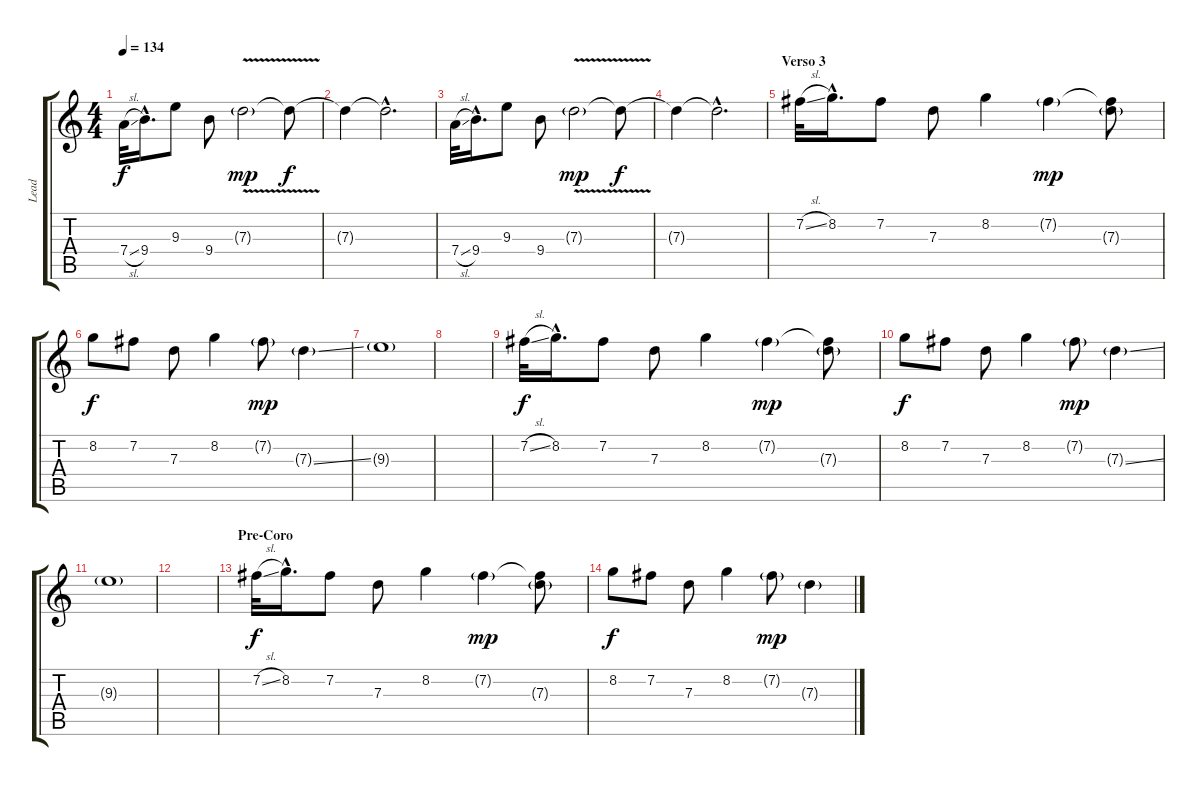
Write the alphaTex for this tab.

\track ("Lead" "Lead") {instrument distortionguitar}
\staff {score tabs}
\tuning (E4 B3 G3 D3 A2 E2) {hide}
\ts (4 4)
\tempo 134
\clef g2
\ks c
7.4{sl}.32{dy f volume 13} 9.4{hac}.16{d} 9.3.8 9.4.8 7.3{v g}.2{dy mp} 7.3{t}.8{dy f volume 11} |
7.3{t}.4{volume 9} 7.3{hac t}.2{d volume 7} |
7.4{sl}.32{volume 13} 9.4{hac}.16{d} 9.3.8 9.4.8 7.3{v g}.2{dy mp} 7.3{t}.8{dy f volume 11} |
7.3{t}.4{volume 9} 7.3{hac t}.2{d volume 7} |
\section ("" "Verso 3")
7.2{sl}.32{volume 13} 8.2{hac}.16{d} 7.2.8 7.3.8 8.2.4 7.2{g}.4{dy mp} (7.2{t} 7.3{g}).8 |
8.2.8{dy f} 7.2.8 7.3.8 8.2.4 7.2{g}.8{dy mp} 7.3{ss g}.4 |
9.3{g}.1 |
|
7.2{sl}.32{dy f} 8.2{hac}.16{d} 7.2.8 7.3.8 8.2.4 7.2{g}.4{dy mp} (7.2{t} 7.3{g}).8 |
8.2.8{dy f} 7.2.8 7.3.8 8.2.4 7.2{g}.8{dy mp} 7.3{ss g}.4 |
9.3{g}.1 |
|
\section ("" "Pre-Coro")
7.2{sl}.32{dy f} 8.2{hac}.16{d} 7.2.8 7.3.8 8.2.4 7.2{g}.4{dy mp} (7.2{t} 7.3{g}).8 |
8.2.8{dy f} 7.2.8 7.3.8 8.2.4 7.2{g}.8{dy mp} 7.3{g}.4
